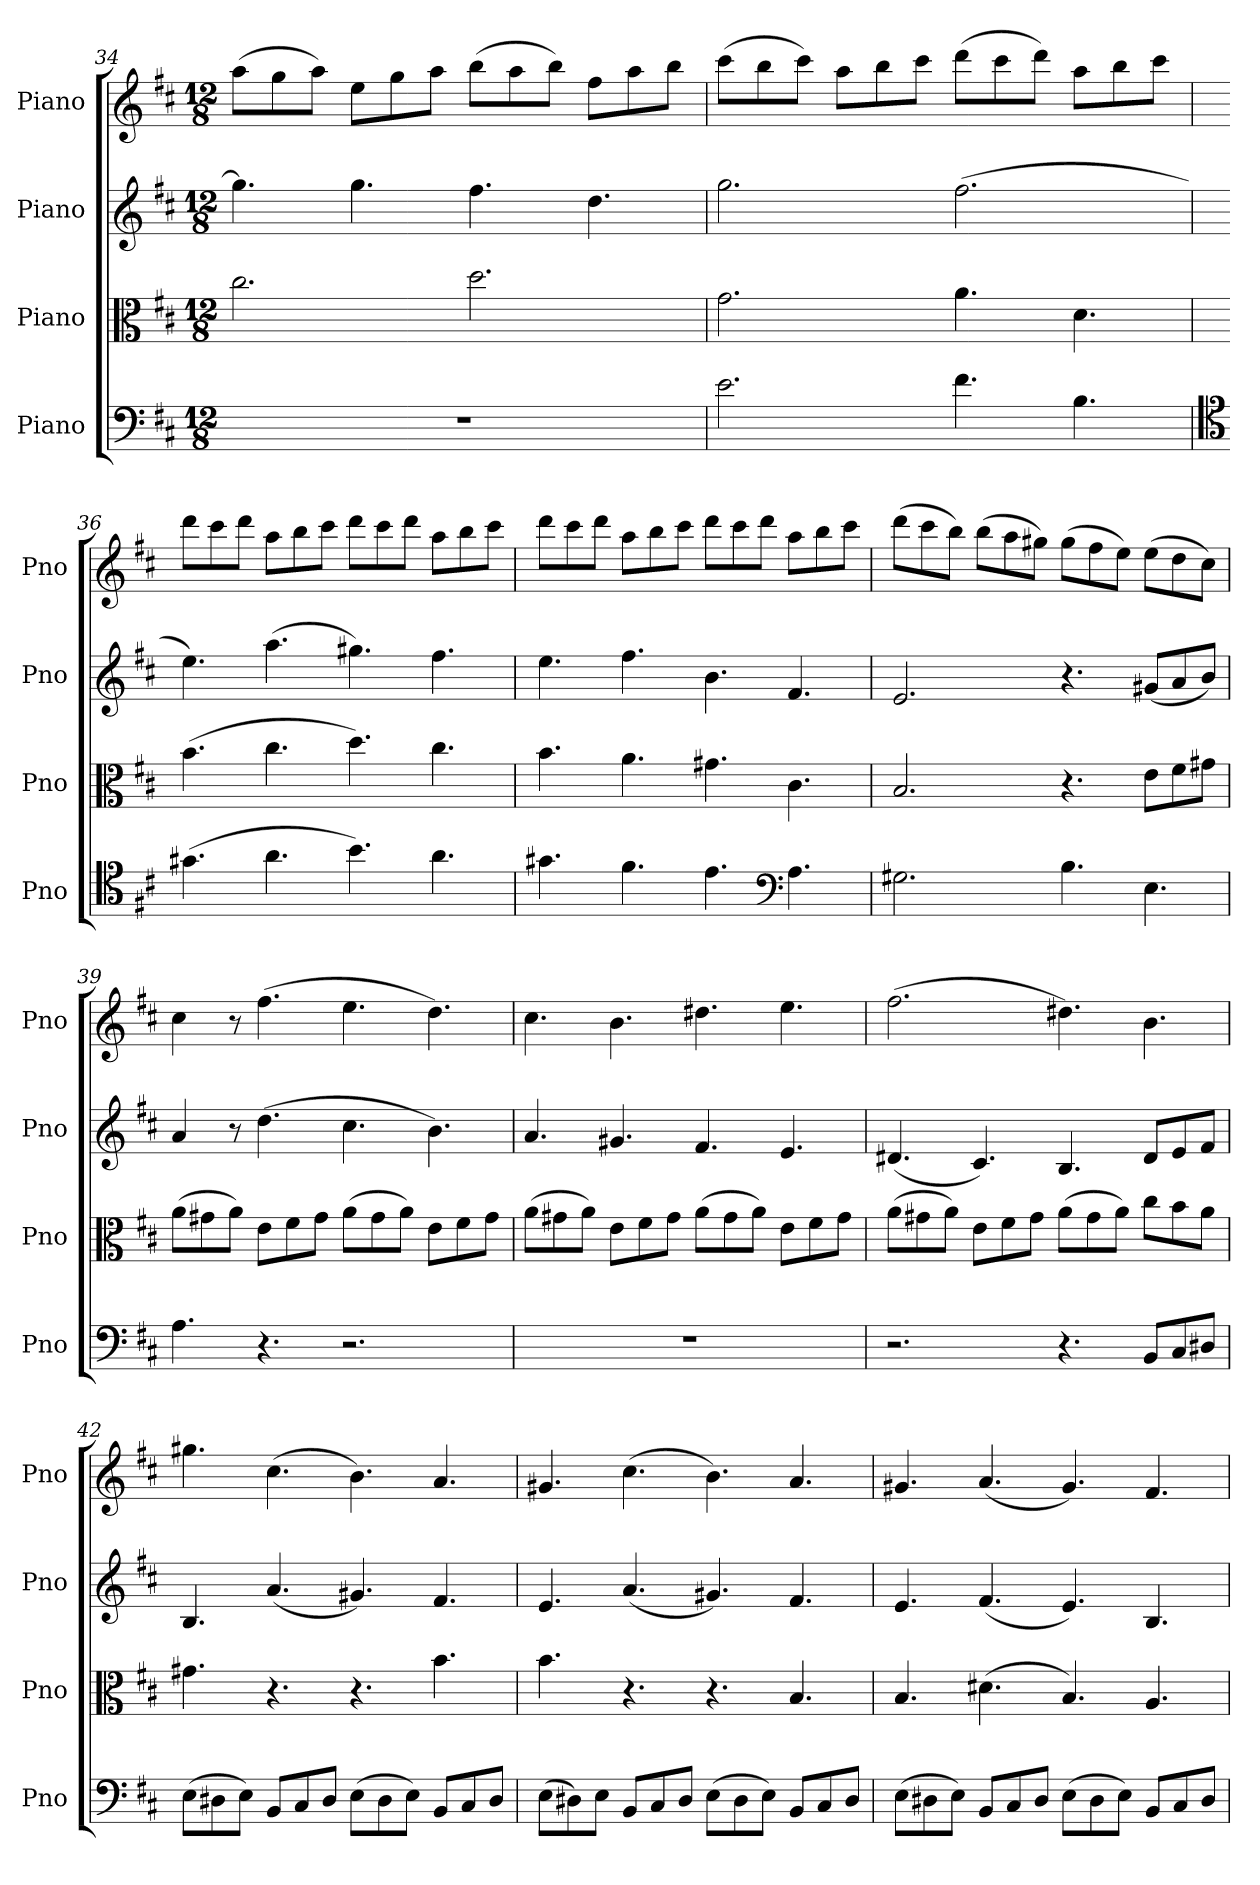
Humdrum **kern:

**kern	**kern	**kern	**kern
*part4	*part3	*part2	*part1
*staff4	*staff3	*staff2	*staff1
*I"Piano	*I"Piano	*I"Piano	*I"Piano
*I'Pno	*I'Pno	*I'Pno	*I'Pno
*clefF4	*clefC3	*clefG2	*clefG2
*k[f#c#]	*k[f#c#]	*k[f#c#]	*k[f#c#]
*M12/8	*M12/8	*M12/8	*M12/8
=34	=34	=34	=34
1.r	2.cc#\	4.gg\]	(8aa\L
.	.	.	8gg\
.	.	.	8aa\J)
.	.	4.gg\	8ee\L
.	.	.	8gg\
.	.	.	8aa\J
.	2.dd\	4.ff#\	(8bb\L
.	.	.	8aa\
.	.	.	8bb\J)
.	.	4.dd\	8ff#\L
.	.	.	8aa\
.	.	.	8bb\J
=35	=35	=35	=35
2.e\	2.g\	2.gg\	(8ccc#\L
.	.	.	8bb\
.	.	.	8ccc#\J)
.	.	.	8aa\L
.	.	.	8bb\
.	.	.	8ccc#\J
4.f#\	4.a\	(2.ff#\	(8ddd\L
.	.	.	8ccc#\
.	.	.	8ddd\J)
4.B\	4.d\	.	8aa\L
.	.	.	8bb\
.	.	.	8ccc#\J
=36	=36	=36	=36
*clefC4	*	*	*
(4.g#X\	(4.b\	4.ee\)	8ddd\L
.	.	.	8ccc#\
.	.	.	8ddd\J
4.a\	4.cc#\	(4.aa\	8aa\L
.	.	.	8bb\
.	.	.	8ccc#\J
4.b\)	4.dd\)	4.gg#X\)	8ddd\L
.	.	.	8ccc#\
.	.	.	8ddd\J
4.a\	4.cc#\	4.ff#\	8aa\L
.	.	.	8bb\
.	.	.	8ccc#\J
!!LO:LB:g=z
=37	=37	=37	=37
4.g#X\	4.b\	4.ee\	8ddd\L
.	.	.	8ccc#\
.	.	.	8ddd\J
4.f#\	4.a\	4.ff#\	8aa\L
.	.	.	8bb\
.	.	.	8ccc#\J
4.e\	4.g#X\	4.b\	8ddd\L
.	.	.	8ccc#\
.	.	.	8ddd\J
*clefF4	*	*	*
4.A\	4.c#\	4.f#/	8aa\L
.	.	.	8bb\
.	.	.	8ccc#\J
=38	=38	=38	=38
2.G#X\	2.B/	2.e/	(8ddd\L
.	.	.	8ccc#\
.	.	.	8bb\J)
.	.	.	(8bb\L
.	.	.	8aa\
.	.	.	8gg#X\J)
4.B\	4.r	4.r	(8gg#\L
.	.	.	8ff#\
.	.	.	8ee\J)
4.E\	8e\L	(8g#X/L	(8ee\L
.	8f#\	8a/	8dd\
.	8g#X\J	8b/J)	8cc#\J)
=39	=39	=39	=39
4.A\	(8a\L	4a/	4cc#\
.	8g#X\	.	.
.	8a\J)	8r	8r
4.r	8e\L	(4.dd\	(4.ff#\
.	8f#\	.	.
.	8g#\J	.	.
2.r	(8a\L	4.cc#\	4.ee\
.	8g#\	.	.
.	8a\J)	.	.
.	8e\L	4.b\)	4.dd\)
.	8f#\	.	.
.	8g#\J	.	.
=40	=40	=40	=40
1.r	(8a\L	4.a/	4.cc#\
.	8g#X\	.	.
.	8a\J)	.	.
.	8e\L	4.g#X/	4.b\
.	8f#\	.	.
.	8g#\J	.	.
.	(8a\L	4.f#/	4.dd#X\
.	8g#\	.	.
.	8a\J)	.	.
.	8e\L	4.e/	4.ee\
.	8f#\	.	.
.	8g#\J	.	.
=41	=41	=41	=41
2.r	(8a\L	(4.d#X/	(2.ff#\
.	8g#X\	.	.
.	8a\J)	.	.
.	8e\L	4.c#/)	.
.	8f#\	.	.
.	8g#\J	.	.
4.r	(8a\L	4.B/	4.dd#X\)
.	8g#\	.	.
.	8a\J)	.	.
8BB/L	8cc#\L	8d#/L	4.b\
8C#/	8b\	8e/	.
8D#X/J	8a\J	8f#/J	.
!!LO:LB:g=z
=42	=42	=42	=42
(8E\L	4.g#X\	4.B/	4.gg#X\
8D#X\	.	.	.
8E\J)	.	.	.
8BB/L	4.r	(4.a/	(4.cc#\
8C#/	.	.	.
8D#/J	.	.	.
(8E\L	4.r	4.g#X/)	4.b\)
8D#\	.	.	.
8E\J)	.	.	.
8BB/L	4.b\	4.f#/	4.a/
8C#/	.	.	.
8D#/J	.	.	.
=43	=43	=43	=43
(8E\L	4.b\	4.e/	4.g#X/
8D#X\)	.	.	.
8E\J	.	.	.
8BB/L	4.r	(4.a/	(4.cc#\
8C#/	.	.	.
8D#/J	.	.	.
(8E\L	4.r	4.g#X/)	4.b\)
8D#\	.	.	.
8E\J)	.	.	.
8BB/L	4.B/	4.f#/	4.a/
8C#/	.	.	.
8D#/J	.	.	.
=44	=44	=44	=44
(8E\L	4.B/	4.e/	4.g#X/
8D#X\	.	.	.
8E\J)	.	.	.
8BB/L	(4.d#X\	(4.f#/	(4.a/
8C#/	.	.	.
8D#/J	.	.	.
(8E\L	4.B/)	4.e/)	4.g#/)
8D#\	.	.	.
8E\J)	.	.	.
8BB/L	4.A/	4.B/	4.f#/
8C#/	.	.	.
8D#/J	.	.	.
=	=	=	=
*-	*-	*-	*-
